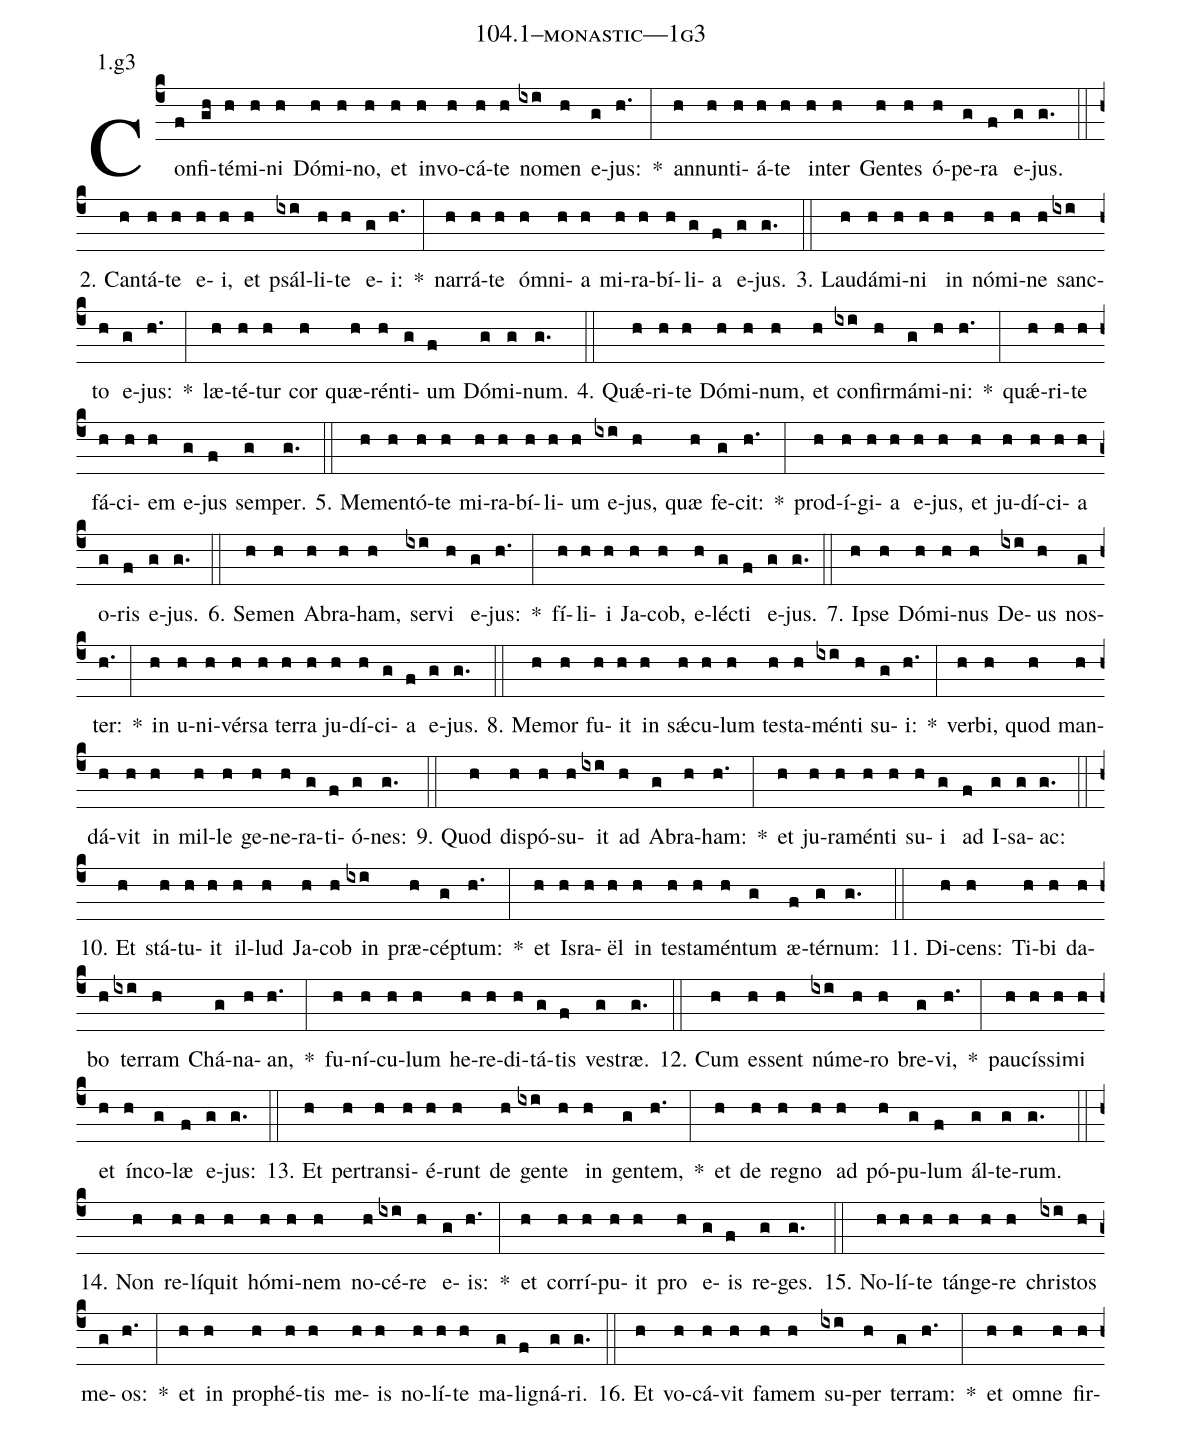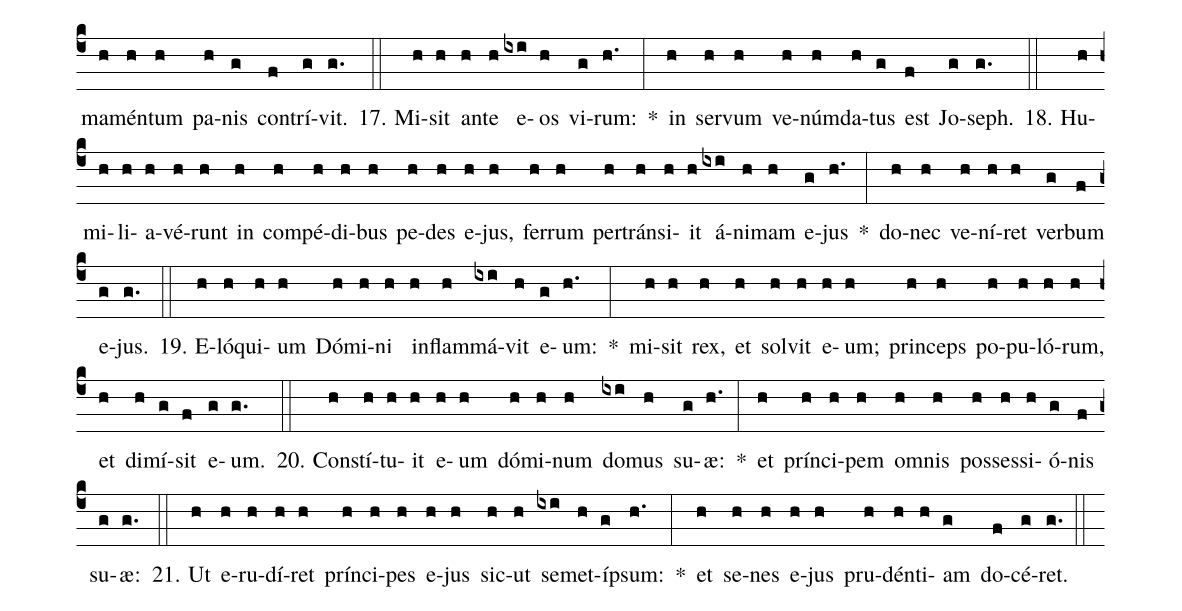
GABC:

name: 104.1--monastic---1g3;
annotation: 1.g3;
%%
(c4)Con(f)fi(gh)té(h)mi(h)ni(h) Dó(h)mi(h)no,(h) et(h) in(h)vo(h)cá(h)te(h) no(ixi)men(h) e(g)jus:(h.) *(:) an(h)nun(h)ti(h)á(h)te(h) in(h)ter(h) Gen(h)tes(h) ó(h)pe(g)ra(f) e(g)jus.(g.) (::)
2. Can(h)tá(h)te(h) e(h)i,(h) et(h) psál(ixi)li(h)te(h) e(g)i:(h.) *(:) nar(h)rá(h)te(h) óm(h)ni(h)a(h) mi(h)ra(h)bí(h)li(g)a(f) e(g)jus.(g.) (::)
3. Lau(h)dá(h)mi(h)ni(h) in(h) nó(h)mi(h)ne(h) sanc(ixi)to(h) e(g)jus:(h.) *(:) læ(h)té(h)tur(h) cor(h) quæ(h)rén(h)ti(g)um(f) Dó(g)mi(g)num.(g.) (::)
4. Quǽ(h)ri(h)te(h) Dó(h)mi(h)num,(h) et(h) con(ixi)fir(h)má(g)mi(h)ni:(h.) *(:) quǽ(h)ri(h)te(h) fá(h)ci(h)em(h) e(g)jus(f) sem(g)per.(g.) (::)
5. Me(h)men(h)tó(h)te(h) mi(h)ra(h)bí(h)li(h)um(h) e(ixi)jus,(h) quæ(h) fe(g)cit:(h.) *(:) prod(h)í(h)gi(h)a(h) e(h)jus,(h) et(h) ju(h)dí(h)ci(h)a(h) o(g)ris(f) e(g)jus.(g.) (::)
6. Se(h)men(h) A(h)bra(h)ham,(h) ser(ixi)vi(h) e(g)jus:(h.) *(:) fí(h)li(h)i(h) Ja(h)cob,(h) e(h)léc(g)ti(f) e(g)jus.(g.) (::)
7. Ip(h)se(h) Dó(h)mi(h)nus(h) De(ixi)us(h) nos(g)ter:(h.) *(:) in(h) u(h)ni(h)vér(h)sa(h) ter(h)ra(h) ju(h)dí(h)ci(g)a(f) e(g)jus.(g.) (::)
8. Me(h)mor(h) fu(h)it(h) in(h) sǽ(h)cu(h)lum(h) tes(h)ta(h)mén(ixi)ti(h) su(g)i:(h.) *(:) ver(h)bi,(h) quod(h) man(h)dá(h)vit(h) in(h) mil(h)le(h) ge(h)ne(h)ra(g)ti(f)ó(g)nes:(g.) (::)
9. Quod(h) dis(h)pó(h)su(h)it(ixi) ad(h) A(g)bra(h)ham:(h.) *(:) et(h) ju(h)ra(h)mén(h)ti(h) su(h)i(g) ad(f) I(g)sa(g)ac:(g.) (::)
10. Et(h) stá(h)tu(h)it(h) il(h)lud(h) Ja(h)cob(h) in(ixi) præ(h)cép(g)tum:(h.) *(:) et(h) Is(h)ra(h)ël(h) in(h) tes(h)ta(h)mén(h)tum(g) æ(f)tér(g)num:(g.) (::)
11. Di(h)cens:(h) Ti(h)bi(h) da(h)bo(h) ter(ixi)ram(h) Chá(g)na(h)an,(h.) *(:) fu(h)ní(h)cu(h)lum(h) he(h)re(h)di(h)tá(g)tis(f) ves(g)træ.(g.) (::)
12. Cum(h) es(h)sent(h) nú(ixi)me(h)ro(h) bre(g)vi,(h.) *(:) pau(h)cís(h)si(h)mi(h) et(h) ín(h)co(g)læ(f) e(g)jus:(g.) (::)
13. Et(h) per(h)trans(h)i(h)é(h)runt(h) de(h) gen(ixi)te(h) in(h) gen(g)tem,(h.) *(:) et(h) de(h) re(h)gno(h) ad(h) pó(h)pu(g)lum(f) ál(g)te(g)rum.(g.) (::)
14. Non(h) re(h)lí(h)quit(h) hó(h)mi(h)nem(h) no(h)cé(ixi)re(h) e(g)is:(h.) *(:) et(h) cor(h)rí(h)pu(h)it(h) pro(h) e(g)is(f) re(g)ges.(g.) (::)
15. No(h)lí(h)te(h) tán(h)ge(h)re(h) chris(ixi)tos(h) me(g)os:(h.) *(:) et(h) in(h) pro(h)phé(h)tis(h) me(h)is(h) no(h)lí(h)te(h) ma(g)li(f)gná(g)ri.(g.) (::)
16. Et(h) vo(h)cá(h)vit(h) fa(h)mem(h) su(ixi)per(h) ter(g)ram:(h.) *(:) et(h) om(h)ne(h) fir(h)ma(h)mén(h)tum(h) pa(h)nis(g) con(f)trí(g)vit.(g.) (::)
17. Mi(h)sit(h) an(h)te(h) e(ixi)os(h) vi(g)rum:(h.) *(:) in(h) ser(h)vum(h) ve(h)núm(h)da(h)tus(g) est(f) Jo(g)seph.(g.) (::)
18. Hu(h)mi(h)li(h)a(h)vé(h)runt(h) in(h) com(h)pé(h)di(h)bus(h) pe(h)des(h) e(h)jus,(h) fer(h)rum(h) per(h)tráns(h)i(h)it(h) á(ixi)ni(h)mam(h) e(g)jus(h.) *(:) do(h)nec(h) ve(h)ní(h)ret(h) ver(g)bum(f) e(g)jus.(g.) (::)
19. E(h)ló(h)qui(h)um(h) Dó(h)mi(h)ni(h) in(h)flam(h)má(ixi)vit(h) e(g)um:(h.) *(:) mi(h)sit(h) rex,(h) et(h) sol(h)vit(h) e(h)um;(h) prin(h)ceps(h) po(h)pu(h)ló(h)rum,(h) et(h) di(h)mí(g)sit(f) e(g)um.(g.) (::)
20. Con(h)stí(h)tu(h)it(h) e(h)um(h) dó(h)mi(h)num(h) do(ixi)mus(h) su(g)æ:(h.) *(:) et(h) prín(h)ci(h)pem(h) om(h)nis(h) pos(h)ses(h)si(h)ó(g)nis(f) su(g)æ:(g.) (::)
21. Ut(h) e(h)ru(h)dí(h)ret(h) prín(h)ci(h)pes(h) e(h)jus(h) sic(h)ut(h) se(ixi)met(h)íp(g)sum:(h.) *(:) et(h) se(h)nes(h) e(h)jus(h) pru(h)dén(h)ti(h)am(g) do(f)cé(g)ret.(g.) (::)
